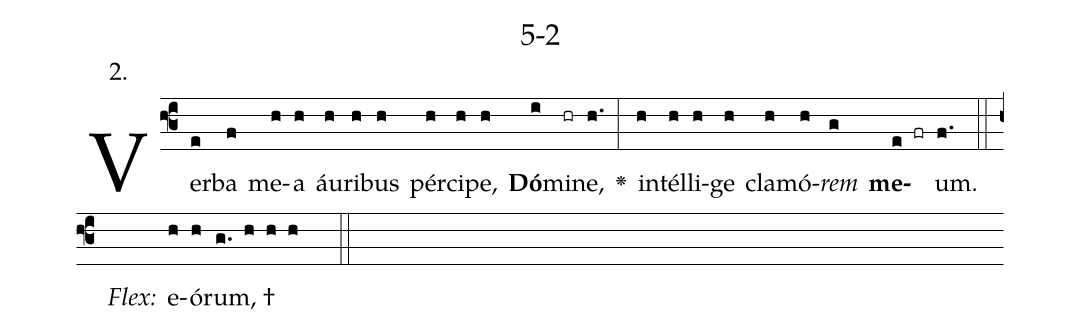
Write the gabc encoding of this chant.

name: 5-2;
annotation: 2.;
%%
(f3)Ver(e)ba(f) me(h)a(h) áu(h)ri(h)bus(h) pér(h)ci(h)pe,(h) <b>Dó</b>(i)mi(hr)ne,(h.) <v>\greheightstar</v>(:) in(h)tél(h)li(h)ge(h) cla(h)mó(h)<i>rem</i>(g) <b>me</b>(e fr)um.(f.) (::)
<i>Flex:</i>()  e(h)ó(h)rum, †(g. h h h  ::)

%E(h) u(h) o(h) u(g) a(e) e.(f.) (::)
